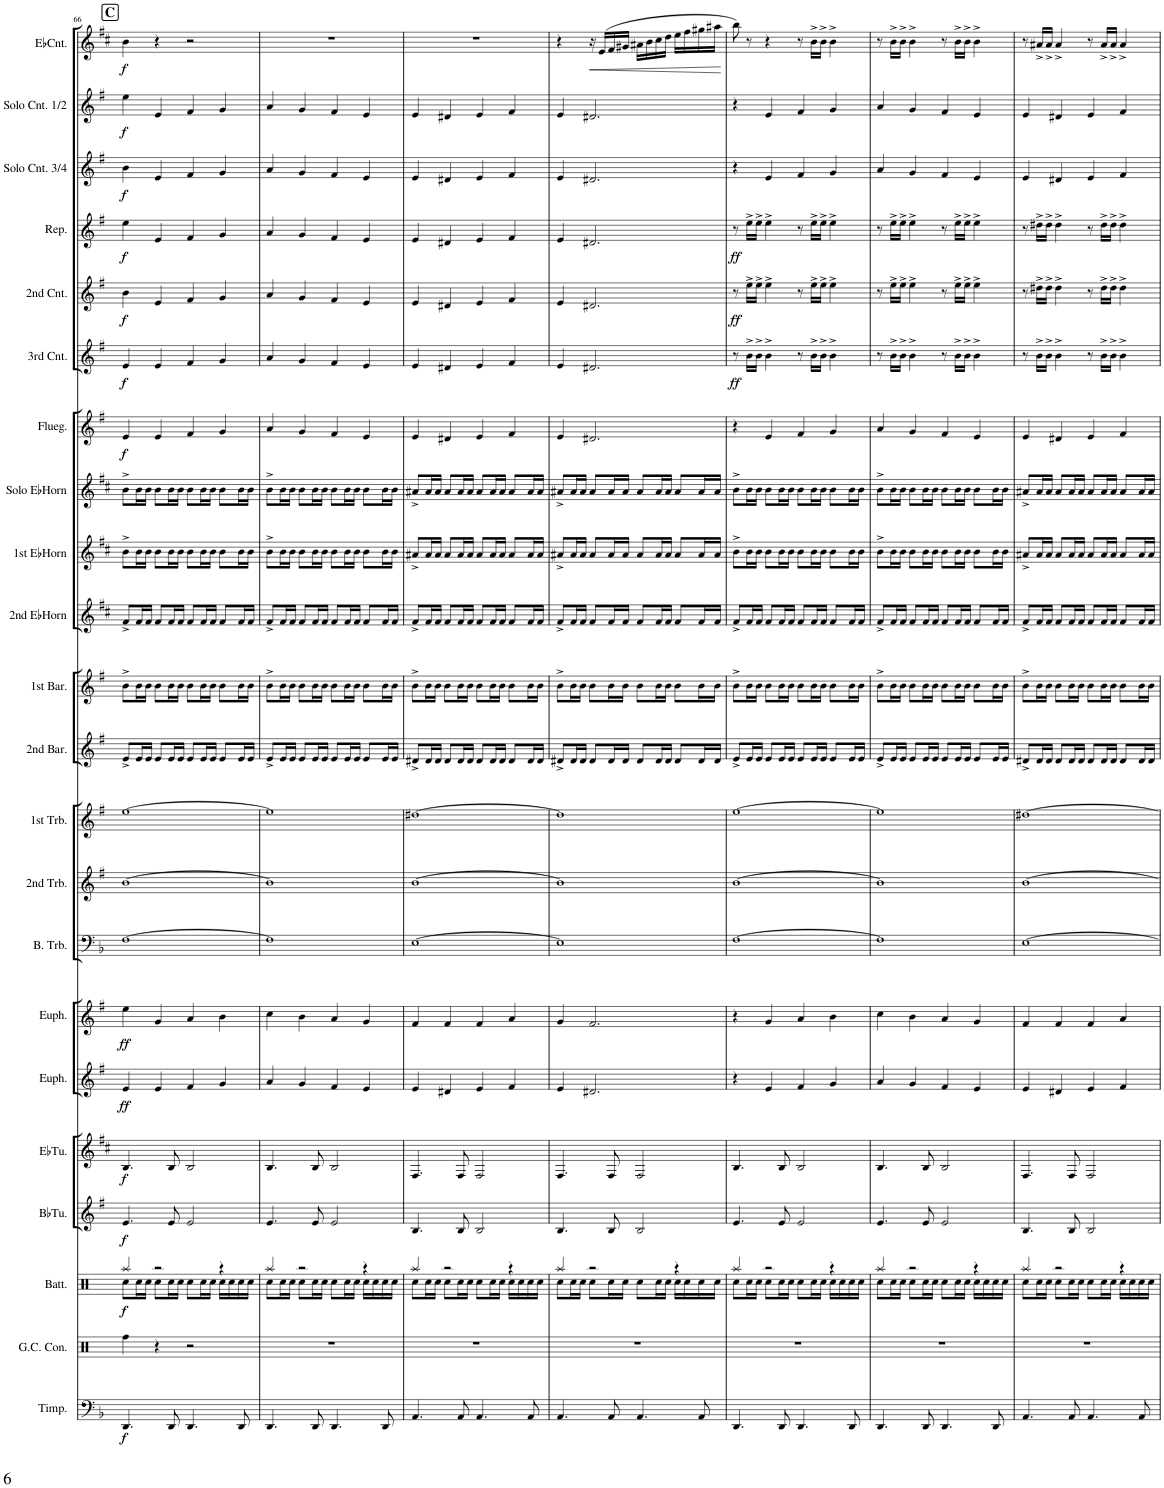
**kern	**dynam	**kern	**kern	**dynam	**kern	**dynam	**kern	**dynam	**kern	**dynam	**kern	**dynam	**kern	**kern	**kern	**kern	**kern	**kern	**kern	**kern	**kern	**dynam	**kern	**dynam	**kern	**dynam	**kern	**dynam	**kern	**dynam	**kern	**dynam	**kern	**dynam
*part22	*part22	*part21	*part20	*part20	*part19	*part19	*part18	*part18	*part17	*part17	*part16	*part16	*part15	*part14	*part13	*part12	*part11	*part10	*part9	*part8	*part7	*part7	*part6	*part6	*part5	*part5	*part4	*part4	*part3	*part3	*part2	*part2	*part1	*part1
*staff22	*staff22	*staff21	*staff20	*staff20	*staff19	*staff19	*staff18	*staff18	*staff17	*staff17	*staff16	*staff16	*staff15	*staff14	*staff13	*staff12	*staff11	*staff10	*staff9	*staff8	*staff7	*staff7	*staff6	*staff6	*staff5	*staff5	*staff4	*staff4	*staff3	*staff3	*staff2	*staff2	*staff1	*staff1
*I"Percu III (Timb.)	*	*I"Percu II	*I"Percu I (Batt.)	*	*I"BbTuba	*	*I"EbTuba	*	*I"Euphonium	*	*I"Euphonium	*	*I"Bass Trombone	*I"2nd Trombone	*I"1st Trombone	*I"2nd Baryton	*I"1st Baryton	*I"2nd EbHorn	*I"1st EbHorn	*I"Solo EbHorn	*I"Fluegelhorn	*	*I"3rd Cnt.	*	*I"2nd Cnt.	*	*I"Repiano	*	*I"Solo Cnt. 3/4	*	*I"Solo Cnt. 1/2	*	*I"EbCnt.	*
*	*	*	*I'Batt.	*	*I'BbTu.	*	*I'EbTu.	*	*I'Euph.	*	*I'Euph.	*	*I'B. Trb.	*I'2nd Trb.	*I'1st Trb.	*I'2nd Bar.	*I'1st Bar.	*I'2nd EbHorn	*I'1st EbHorn	*I'Solo EbHorn	*I'Flueg.	*	*I'3rd Cnt.	*	*I'2nd Cnt.	*	*I'Rep.	*	*I'Solo Cnt. 3/4	*	*I'Solo Cnt. 1/2	*	*I'EbCnt.	*
!!LO:PB:g=z
*clefF4	*	*clefX	*clefX	*	*clefG2	*	*clefG2	*	*clefG2	*	*clefG2	*	*clefF4	*clefG2	*clefG2	*clefG2	*clefG2	*clefG2	*clefG2	*clefG2	*clefG2	*	*clefG2	*	*clefG2	*	*clefG2	*	*clefG2	*	*clefG2	*	*clefG2	*
*	*	*Trd-7c-12	*	*	*Trd15c26	*	*Trd12c21	*	*Trd8c14	*	*Trd8c14	*	*	*Trd8c14	*Trd8c14	*Trd8c14	*Trd8c14	*Trd5c9	*Trd5c9	*Trd5c9	*Trd1c2	*	*Trd1c2	*	*Trd1c2	*	*Trd1c2	*	*Trd1c2	*	*Trd1c2	*	*Trd-2c-3	*
*k[b-]	*	*k[b-]	*k[]	*	*k[f#]	*	*k[f#c#]	*	*k[f#]	*	*k[f#]	*	*k[b-]	*k[f#]	*k[f#]	*k[f#]	*k[f#]	*k[f#c#]	*k[f#c#]	*k[f#c#]	*k[f#]	*	*k[f#]	*	*k[f#]	*	*k[f#]	*	*k[f#]	*	*k[f#]	*	*k[f#c#]	*
*M4/4	*	*M4/4	*M4/4	*	*M4/4	*	*M4/4	*	*M4/4	*	*M4/4	*	*M4/4	*M4/4	*M4/4	*M4/4	*M4/4	*M4/4	*M4/4	*M4/4	*M4/4	*	*M4/4	*	*M4/4	*	*M4/4	*	*M4/4	*	*M4/4	*	*M4/4	*
!!LO:REH:place=s1:a:B:cj:fs=14:t=C
=66	=66	=66	=66	=66	=66	=66	=66	=66	=66	=66	=66	=66	=66	=66	=66	=66	=66	=66	=66	=66	=66	=66	=66	=66	=66	=66	=66	=66	=66	=66	=66	=66	=66	=66
*	*	*	*^	*	*	*	*	*	*	*	*	*	*	*	*	*	*	*	*	*	*	*	*	*	*	*	*	*	*	*	*	*	*	*
!	!LO:DY:b	!	!	!	!LO:DY:b	!	!LO:DY:b	!	!LO:DY:b	!	!LO:DY:b	!	!LO:DY:b	!	!	!	!	!	!	!	!	!	!LO:DY:b	!	!LO:DY:b	!	!LO:DY:b	!	!LO:DY:b	!	!LO:DY:b	!	!LO:DY:b	!	!LO:DY:b
4.DD/	f	4bbn\	4Raa/	8Rcc\L	f	4.e/	f	4.B/	f	4e/	ff	4ee\	ff	[1F	[1b	[1ee	8e^/L	8b^\L	8f#^/L	8b^\L	8b^\L	4e/	f	4e/	f	4b\	f	4ee\	f	4b\	f	4ee\	f	4b\	f
.	.	.	.	16Rcc\L	.	.	.	.	.	.	.	.	.	.	.	.	16e/L	16b\L	16f#/L	16b\L	16b\L	.	.	.	.	.	.	.	.	.	.	.	.	.	.
.	.	.	.	16Rcc\JJ	.	.	.	.	.	.	.	.	.	.	.	.	16e/JJ	16b\JJ	16f#/JJ	16b\JJ	16b\JJ	.	.	.	.	.	.	.	.	.	.	.	.	.	.
.	.	4r	2r	8Rcc\L	.	.	.	.	.	4e/	.	4g/	.	.	.	.	8e/L	8b\L	8f#/L	8b\L	8b\L	4e/	.	4e/	.	4e/	.	4e/	.	4e/	.	4e/	.	4r	.
8DD/	.	.	.	16Rcc\L	.	8e/	.	8B/	.	.	.	.	.	.	.	.	16e/L	16b\L	16f#/L	16b\L	16b\L	.	.	.	.	.	.	.	.	.	.	.	.	.	.
.	.	.	.	16Rcc\JJ	.	.	.	.	.	.	.	.	.	.	.	.	16e/JJ	16b\JJ	16f#/JJ	16b\JJ	16b\JJ	.	.	.	.	.	.	.	.	.	.	.	.	.	.
4.DD/	.	2r	.	8Rcc\L	.	2e/	.	2B/	.	4f#/	.	4a/	.	.	.	.	8e/L	8b\L	8f#/L	8b\L	8b\L	4f#/	.	4f#/	.	4f#/	.	4f#/	.	4f#/	.	4f#/	.	2r	.
.	.	.	.	16Rcc\L	.	.	.	.	.	.	.	.	.	.	.	.	16e/L	16b\L	16f#/L	16b\L	16b\L	.	.	.	.	.	.	.	.	.	.	.	.	.	.
.	.	.	.	16Rcc\JJ	.	.	.	.	.	.	.	.	.	.	.	.	16e/JJ	16b\JJ	16f#/JJ	16b\JJ	16b\JJ	.	.	.	.	.	.	.	.	.	.	.	.	.	.
.	.	.	4r	16Rcc\LL	.	.	.	.	.	4g/	.	4b\	.	.	.	.	8e/L	8b\L	8f#/L	8b\L	8b\L	4g/	.	4g/	.	4g/	.	4g/	.	4g/	.	4g/	.	.	.
.	.	.	.	16Rcc\	.	.	.	.	.	.	.	.	.	.	.	.	.	.	.	.	.	.	.	.	.	.	.	.	.	.	.	.	.	.	.
8DD/	.	.	.	16Rcc\	.	.	.	.	.	.	.	.	.	.	.	.	16e/L	16b\L	16f#/L	16b\L	16b\L	.	.	.	.	.	.	.	.	.	.	.	.	.	.
.	.	.	.	16Rcc\JJ	.	.	.	.	.	.	.	.	.	.	.	.	16e/JJ	16b\JJ	16f#/JJ	16b\JJ	16b\JJ	.	.	.	.	.	.	.	.	.	.	.	.	.	.
=67	=67	=67	=67	=67	=67	=67	=67	=67	=67	=67	=67	=67	=67	=67	=67	=67	=67	=67	=67	=67	=67	=67	=67	=67	=67	=67	=67	=67	=67	=67	=67	=67	=67	=67	=67
4.DD/	.	1r	4Raa/	8Rcc\L	.	4.e/	.	4.B/	.	4a/	.	4cc\	.	1F]	1b]	1ee]	8e^/L	8b^\L	8f#^/L	8b^\L	8b^\L	4a/	.	4a/	.	4a/	.	4a/	.	4a/	.	4a/	.	1r	.
.	.	.	.	16Rcc\L	.	.	.	.	.	.	.	.	.	.	.	.	16e/L	16b\L	16f#/L	16b\L	16b\L	.	.	.	.	.	.	.	.	.	.	.	.	.	.
.	.	.	.	16Rcc\JJ	.	.	.	.	.	.	.	.	.	.	.	.	16e/JJ	16b\JJ	16f#/JJ	16b\JJ	16b\JJ	.	.	.	.	.	.	.	.	.	.	.	.	.	.
.	.	.	2r	8Rcc\L	.	.	.	.	.	4g/	.	4b\	.	.	.	.	8e/L	8b\L	8f#/L	8b\L	8b\L	4g/	.	4g/	.	4g/	.	4g/	.	4g/	.	4g/	.	.	.
8DD/	.	.	.	16Rcc\L	.	8e/	.	8B/	.	.	.	.	.	.	.	.	16e/L	16b\L	16f#/L	16b\L	16b\L	.	.	.	.	.	.	.	.	.	.	.	.	.	.
.	.	.	.	16Rcc\JJ	.	.	.	.	.	.	.	.	.	.	.	.	16e/JJ	16b\JJ	16f#/JJ	16b\JJ	16b\JJ	.	.	.	.	.	.	.	.	.	.	.	.	.	.
4.DD/	.	.	.	8Rcc\L	.	2e/	.	2B/	.	4f#/	.	4a/	.	.	.	.	8e/L	8b\L	8f#/L	8b\L	8b\L	4f#/	.	4f#/	.	4f#/	.	4f#/	.	4f#/	.	4f#/	.	.	.
.	.	.	.	16Rcc\L	.	.	.	.	.	.	.	.	.	.	.	.	16e/L	16b\L	16f#/L	16b\L	16b\L	.	.	.	.	.	.	.	.	.	.	.	.	.	.
.	.	.	.	16Rcc\JJ	.	.	.	.	.	.	.	.	.	.	.	.	16e/JJ	16b\JJ	16f#/JJ	16b\JJ	16b\JJ	.	.	.	.	.	.	.	.	.	.	.	.	.	.
.	.	.	4r	16Rcc\LL	.	.	.	.	.	4e/	.	4g/	.	.	.	.	8e/L	8b\L	8f#/L	8b\L	8b\L	4e/	.	4e/	.	4e/	.	4e/	.	4e/	.	4e/	.	.	.
.	.	.	.	16Rcc\	.	.	.	.	.	.	.	.	.	.	.	.	.	.	.	.	.	.	.	.	.	.	.	.	.	.	.	.	.	.	.
8DD/	.	.	.	16Rcc\	.	.	.	.	.	.	.	.	.	.	.	.	16e/L	16b\L	16f#/L	16b\L	16b\L	.	.	.	.	.	.	.	.	.	.	.	.	.	.
.	.	.	.	16Rcc\JJ	.	.	.	.	.	.	.	.	.	.	.	.	16e/JJ	16b\JJ	16f#/JJ	16b\JJ	16b\JJ	.	.	.	.	.	.	.	.	.	.	.	.	.	.
=68	=68	=68	=68	=68	=68	=68	=68	=68	=68	=68	=68	=68	=68	=68	=68	=68	=68	=68	=68	=68	=68	=68	=68	=68	=68	=68	=68	=68	=68	=68	=68	=68	=68	=68	=68
4.AA/	.	1r	4Raa/	8Rcc\L	.	4.B/	.	4.F#/	.	4e/	.	4f#/	.	[1E	[1b	[1dd#X	8d#X^/L	8b^\L	8f#^/L	8a#X^/L	8a#X^/L	4e/	.	4e/	.	4e/	.	4e/	.	4e/	.	4e/	.	1r	.
.	.	.	.	16Rcc\L	.	.	.	.	.	.	.	.	.	.	.	.	16d#/L	16b\L	16f#/L	16a#/L	16a#/L	.	.	.	.	.	.	.	.	.	.	.	.	.	.
.	.	.	.	16Rcc\JJ	.	.	.	.	.	.	.	.	.	.	.	.	16d#/JJ	16b\JJ	16f#/JJ	16a#/JJ	16a#/JJ	.	.	.	.	.	.	.	.	.	.	.	.	.	.
.	.	.	2r	8Rcc\L	.	.	.	.	.	4d#X/	.	4f#/	.	.	.	.	8d#/L	8b\L	8f#/L	8a#/L	8a#/L	4d#X/	.	4d#X/	.	4d#X/	.	4d#X/	.	4d#X/	.	4d#X/	.	.	.
8AA/	.	.	.	16Rcc\L	.	8B/	.	8F#/	.	.	.	.	.	.	.	.	16d#/L	16b\L	16f#/L	16a#/L	16a#/L	.	.	.	.	.	.	.	.	.	.	.	.	.	.
.	.	.	.	16Rcc\JJ	.	.	.	.	.	.	.	.	.	.	.	.	16d#/JJ	16b\JJ	16f#/JJ	16a#/JJ	16a#/JJ	.	.	.	.	.	.	.	.	.	.	.	.	.	.
4.AA/	.	.	.	8Rcc\L	.	2B/	.	2F#/	.	4e/	.	4f#/	.	.	.	.	8d#/L	8b\L	8f#/L	8a#/L	8a#/L	4e/	.	4e/	.	4e/	.	4e/	.	4e/	.	4e/	.	.	.
.	.	.	.	16Rcc\L	.	.	.	.	.	.	.	.	.	.	.	.	16d#/L	16b\L	16f#/L	16a#/L	16a#/L	.	.	.	.	.	.	.	.	.	.	.	.	.	.
.	.	.	.	16Rcc\JJ	.	.	.	.	.	.	.	.	.	.	.	.	16d#/JJ	16b\JJ	16f#/JJ	16a#/JJ	16a#/JJ	.	.	.	.	.	.	.	.	.	.	.	.	.	.
.	.	.	4r	16Rcc\LL	.	.	.	.	.	4f#/	.	4a/	.	.	.	.	8d#/L	8b\L	8f#/L	8a#/L	8a#/L	4f#/	.	4f#/	.	4f#/	.	4f#/	.	4f#/	.	4f#/	.	.	.
.	.	.	.	16Rcc\	.	.	.	.	.	.	.	.	.	.	.	.	.	.	.	.	.	.	.	.	.	.	.	.	.	.	.	.	.	.	.
8AA/	.	.	.	16Rcc\	.	.	.	.	.	.	.	.	.	.	.	.	16d#/L	16b\L	16f#/L	16a#/L	16a#/L	.	.	.	.	.	.	.	.	.	.	.	.	.	.
.	.	.	.	16Rcc\JJ	.	.	.	.	.	.	.	.	.	.	.	.	16d#/JJ	16b\JJ	16f#/JJ	16a#/JJ	16a#/JJ	.	.	.	.	.	.	.	.	.	.	.	.	.	.
=69	=69	=69	=69	=69	=69	=69	=69	=69	=69	=69	=69	=69	=69	=69	=69	=69	=69	=69	=69	=69	=69	=69	=69	=69	=69	=69	=69	=69	=69	=69	=69	=69	=69	=69	=69
4.AA/	.	1r	4Raa/	8Rcc\L	.	4.B/	.	4.F#/	.	4e/	.	4g/	.	1E]	1b]	1dd#]	8d#X^/L	8b^\L	8f#^/L	8a#X^/L	8a#X^/L	4e/	.	4e/	.	4e/	.	4e/	.	4e/	.	4e/	.	4r	.
.	.	.	.	16Rcc\L	.	.	.	.	.	.	.	.	.	.	.	.	16d#/L	16b\L	16f#/L	16a#/L	16a#/L	.	.	.	.	.	.	.	.	.	.	.	.	.	.
.	.	.	.	16Rcc\JJ	.	.	.	.	.	.	.	.	.	.	.	.	16d#/JJ	16b\JJ	16f#/JJ	16a#/JJ	16a#/JJ	.	.	.	.	.	.	.	.	.	.	.	.	.	.
!	!	!	!	!	!	!	!	!	!	!	!	!	!	!	!	!	!	!	!	!	!	!	!	!	!	!	!	!	!	!	!	!	!	!	!LO:HP:b
.	.	.	2r	8Rcc\L	.	.	.	.	.	2.d#X/	.	2.f#/	.	.	.	.	8d#/L	8b\L	8f#/L	8a#/L	8a#/L	2.d#X/	.	2.d#X/	.	2.d#X/	.	2.d#X/	.	2.d#X/	.	2.d#X/	.	16r	<
.	.	.	.	.	.	.	.	.	.	.	.	.	.	.	.	.	.	.	.	.	.	.	.	.	.	.	.	.	.	.	.	.	.	(16e/LL	.
8AA/	.	.	.	16Rcc\L	.	8B/	.	8F#/	.	.	.	.	.	.	.	.	16d#/L	16b\L	16f#/L	16a#/L	16a#/L	.	.	.	.	.	.	.	.	.	.	.	.	16f#/	.
.	.	.	.	16Rcc\JJ	.	.	.	.	.	.	.	.	.	.	.	.	16d#/JJ	16b\JJ	16f#/JJ	16a#/JJ	16a#/JJ	.	.	.	.	.	.	.	.	.	.	.	.	16g#X/JJ	.
4.AA/	.	.	.	8Rcc\L	.	2B/	.	2F#/	.	.	.	.	.	.	.	.	8d#/L	8b\L	8f#/L	8a#/L	8a#/L	.	.	.	.	.	.	.	.	.	.	.	.	16a#X\LL	.
.	.	.	.	.	.	.	.	.	.	.	.	.	.	.	.	.	.	.	.	.	.	.	.	.	.	.	.	.	.	.	.	.	.	16b\	.
.	.	.	.	16Rcc\L	.	.	.	.	.	.	.	.	.	.	.	.	16d#/L	16b\L	16f#/L	16a#/L	16a#/L	.	.	.	.	.	.	.	.	.	.	.	.	16cc#\	.
.	.	.	.	16Rcc\JJ	.	.	.	.	.	.	.	.	.	.	.	.	16d#/JJ	16b\JJ	16f#/JJ	16a#/JJ	16a#/JJ	.	.	.	.	.	.	.	.	.	.	.	.	16dd\JJ	.
.	.	.	4r	16Rcc\LL	.	.	.	.	.	.	.	.	.	.	.	.	8d#/L	8b\L	8f#/L	8a#/L	8a#/L	.	.	.	.	.	.	.	.	.	.	.	.	16ee\LL	.
.	.	.	.	16Rcc\	.	.	.	.	.	.	.	.	.	.	.	.	.	.	.	.	.	.	.	.	.	.	.	.	.	.	.	.	.	16ff#\	.
8AA/	.	.	.	16Rcc\	.	.	.	.	.	.	.	.	.	.	.	.	16d#/L	16b\L	16f#/L	16a#/L	16a#/L	.	.	.	.	.	.	.	.	.	.	.	.	16gg#X\	.
.	.	.	.	16Rcc\JJ	.	.	.	.	.	.	.	.	.	.	.	.	16d#/JJ	16b\JJ	16f#/JJ	16a#/JJ	16a#/JJ	.	.	.	.	.	.	.	.	.	.	.	.	16aa#X\JJ	.
*	*	*	*v	*v	*	*	*	*	*	*	*	*	*	*	*	*	*	*	*	*	*	*	*	*	*	*	*	*	*	*	*	*	*	*	*
.	.	.	.	.	.	.	.	.	.	.	.	.	.	.	.	.	.	.	.	.	.	.	.	.	.	.	.	.	.	.	.	.	.	[
=70	=70	=70	=70	=70	=70	=70	=70	=70	=70	=70	=70	=70	=70	=70	=70	=70	=70	=70	=70	=70	=70	=70	=70	=70	=70	=70	=70	=70	=70	=70	=70	=70	=70	=70
*	*	*	*^	*	*	*	*	*	*	*	*	*	*	*	*	*	*	*	*	*	*	*	*	*	*	*	*	*	*	*	*	*	*	*
!	!	!	!	!	!	!	!	!	!	!	!	!	!	!	!	!	!	!	!	!	!	!	!	!	!LO:DY:b	!	!LO:DY:b	!	!LO:DY:b	!	!	!	!	!	!
4.DD/	.	1r	4Raa/	8Rcc\L	.	4.e/	.	4.B/	.	4r	.	4r	.	[1F	[1b	[1ee	8e^/L	8b^\L	8f#^/L	8b^\L	8b^\L	4r	.	8r	ff	8r	ff	8r	ff	4r	.	4r	.	8bb\)	.
.	.	.	.	16Rcc\L	.	.	.	.	.	.	.	.	.	.	.	.	16e/L	16b\L	16f#/L	16b\L	16b\L	.	.	16b^\LL	.	16ee^\LL	.	16ee^\LL	.	.	.	.	.	8r	.
.	.	.	.	16Rcc\JJ	.	.	.	.	.	.	.	.	.	.	.	.	16e/JJ	16b\JJ	16f#/JJ	16b\JJ	16b\JJ	.	.	16b^\JJ	.	16ee^\JJ	.	16ee^\JJ	.	.	.	.	.	.	.
.	.	.	2r	8Rcc\L	.	.	.	.	.	4e/	.	4g/	.	.	.	.	8e/L	8b\L	8f#/L	8b\L	8b\L	4e/	.	4b^\	.	4ee^\	.	4ee^\	.	4e/	.	4e/	.	4r	.
8DD/	.	.	.	16Rcc\L	.	8e/	.	8B/	.	.	.	.	.	.	.	.	16e/L	16b\L	16f#/L	16b\L	16b\L	.	.	.	.	.	.	.	.	.	.	.	.	.	.
.	.	.	.	16Rcc\JJ	.	.	.	.	.	.	.	.	.	.	.	.	16e/JJ	16b\JJ	16f#/JJ	16b\JJ	16b\JJ	.	.	.	.	.	.	.	.	.	.	.	.	.	.
4.DD/	.	.	.	8Rcc\L	.	2e/	.	2B/	.	4f#/	.	4a/	.	.	.	.	8e/L	8b\L	8f#/L	8b\L	8b\L	4f#/	.	8r	.	8r	.	8r	.	4f#/	.	4f#/	.	8r	.
.	.	.	.	16Rcc\L	.	.	.	.	.	.	.	.	.	.	.	.	16e/L	16b\L	16f#/L	16b\L	16b\L	.	.	16b^\LL	.	16ee^\LL	.	16ee^\LL	.	.	.	.	.	16b^\LL	.
.	.	.	.	16Rcc\JJ	.	.	.	.	.	.	.	.	.	.	.	.	16e/JJ	16b\JJ	16f#/JJ	16b\JJ	16b\JJ	.	.	16b^\JJ	.	16ee^\JJ	.	16ee^\JJ	.	.	.	.	.	16b^\JJ	.
.	.	.	4r	16Rcc\LL	.	.	.	.	.	4g/	.	4b\	.	.	.	.	8e/L	8b\L	8f#/L	8b\L	8b\L	4g/	.	4b^\	.	4ee^\	.	4ee^\	.	4g/	.	4g/	.	4b^\	.
.	.	.	.	16Rcc\	.	.	.	.	.	.	.	.	.	.	.	.	.	.	.	.	.	.	.	.	.	.	.	.	.	.	.	.	.	.	.
8DD/	.	.	.	16Rcc\	.	.	.	.	.	.	.	.	.	.	.	.	16e/L	16b\L	16f#/L	16b\L	16b\L	.	.	.	.	.	.	.	.	.	.	.	.	.	.
.	.	.	.	16Rcc\JJ	.	.	.	.	.	.	.	.	.	.	.	.	16e/JJ	16b\JJ	16f#/JJ	16b\JJ	16b\JJ	.	.	.	.	.	.	.	.	.	.	.	.	.	.
=71	=71	=71	=71	=71	=71	=71	=71	=71	=71	=71	=71	=71	=71	=71	=71	=71	=71	=71	=71	=71	=71	=71	=71	=71	=71	=71	=71	=71	=71	=71	=71	=71	=71	=71	=71
4.DD/	.	1r	4Raa/	8Rcc\L	.	4.e/	.	4.B/	.	4a/	.	4cc\	.	1F]	1b]	1ee]	8e^/L	8b^\L	8f#^/L	8b^\L	8b^\L	4a/	.	8r	.	8r	.	8r	.	4a/	.	4a/	.	8r	.
.	.	.	.	16Rcc\L	.	.	.	.	.	.	.	.	.	.	.	.	16e/L	16b\L	16f#/L	16b\L	16b\L	.	.	16b^\LL	.	16ee^\LL	.	16ee^\LL	.	.	.	.	.	16b^\LL	.
.	.	.	.	16Rcc\JJ	.	.	.	.	.	.	.	.	.	.	.	.	16e/JJ	16b\JJ	16f#/JJ	16b\JJ	16b\JJ	.	.	16b^\JJ	.	16ee^\JJ	.	16ee^\JJ	.	.	.	.	.	16b^\JJ	.
.	.	.	2r	8Rcc\L	.	.	.	.	.	4g/	.	4b\	.	.	.	.	8e/L	8b\L	8f#/L	8b\L	8b\L	4g/	.	4b^\	.	4ee^\	.	4ee^\	.	4g/	.	4g/	.	4b^\	.
8DD/	.	.	.	16Rcc\L	.	8e/	.	8B/	.	.	.	.	.	.	.	.	16e/L	16b\L	16f#/L	16b\L	16b\L	.	.	.	.	.	.	.	.	.	.	.	.	.	.
.	.	.	.	16Rcc\JJ	.	.	.	.	.	.	.	.	.	.	.	.	16e/JJ	16b\JJ	16f#/JJ	16b\JJ	16b\JJ	.	.	.	.	.	.	.	.	.	.	.	.	.	.
4.DD/	.	.	.	8Rcc\L	.	2e/	.	2B/	.	4f#/	.	4a/	.	.	.	.	8e/L	8b\L	8f#/L	8b\L	8b\L	4f#/	.	8r	.	8r	.	8r	.	4f#/	.	4f#/	.	8r	.
.	.	.	.	16Rcc\L	.	.	.	.	.	.	.	.	.	.	.	.	16e/L	16b\L	16f#/L	16b\L	16b\L	.	.	16b^\LL	.	16ee^\LL	.	16ee^\LL	.	.	.	.	.	16b^\LL	.
.	.	.	.	16Rcc\JJ	.	.	.	.	.	.	.	.	.	.	.	.	16e/JJ	16b\JJ	16f#/JJ	16b\JJ	16b\JJ	.	.	16b^\JJ	.	16ee^\JJ	.	16ee^\JJ	.	.	.	.	.	16b^\JJ	.
.	.	.	4r	16Rcc\LL	.	.	.	.	.	4e/	.	4g/	.	.	.	.	8e/L	8b\L	8f#/L	8b\L	8b\L	4e/	.	4b^\	.	4ee^\	.	4ee^\	.	4e/	.	4e/	.	4b^\	.
.	.	.	.	16Rcc\	.	.	.	.	.	.	.	.	.	.	.	.	.	.	.	.	.	.	.	.	.	.	.	.	.	.	.	.	.	.	.
8DD/	.	.	.	16Rcc\	.	.	.	.	.	.	.	.	.	.	.	.	16e/L	16b\L	16f#/L	16b\L	16b\L	.	.	.	.	.	.	.	.	.	.	.	.	.	.
.	.	.	.	16Rcc\JJ	.	.	.	.	.	.	.	.	.	.	.	.	16e/JJ	16b\JJ	16f#/JJ	16b\JJ	16b\JJ	.	.	.	.	.	.	.	.	.	.	.	.	.	.
=72	=72	=72	=72	=72	=72	=72	=72	=72	=72	=72	=72	=72	=72	=72	=72	=72	=72	=72	=72	=72	=72	=72	=72	=72	=72	=72	=72	=72	=72	=72	=72	=72	=72	=72	=72
4.AA/	.	1r	4Raa/	8Rcc\L	.	4.B/	.	4.F#/	.	4e/	.	4f#/	.	[1E	[1b	[1dd#X	8d#X^/L	8b^\L	8f#^/L	8a#X^/L	8a#X^/L	4e/	.	8r	.	8r	.	8r	.	4e/	.	4e/	.	8r	.
.	.	.	.	16Rcc\L	.	.	.	.	.	.	.	.	.	.	.	.	16d#/L	16b\L	16f#/L	16a#/L	16a#/L	.	.	16b^\LL	.	16dd#X^\LL	.	16dd#X^\LL	.	.	.	.	.	16a#X^/LL	.
.	.	.	.	16Rcc\JJ	.	.	.	.	.	.	.	.	.	.	.	.	16d#/JJ	16b\JJ	16f#/JJ	16a#/JJ	16a#/JJ	.	.	16b^\JJ	.	16dd#^\JJ	.	16dd#^\JJ	.	.	.	.	.	16a#^/JJ	.
.	.	.	2r	8Rcc\L	.	.	.	.	.	4d#X/	.	4f#/	.	.	.	.	8d#/L	8b\L	8f#/L	8a#/L	8a#/L	4d#X/	.	4b^\	.	4dd#^\	.	4dd#^\	.	4d#X/	.	4d#X/	.	4a#^/	.
8AA/	.	.	.	16Rcc\L	.	8B/	.	8F#/	.	.	.	.	.	.	.	.	16d#/L	16b\L	16f#/L	16a#/L	16a#/L	.	.	.	.	.	.	.	.	.	.	.	.	.	.
.	.	.	.	16Rcc\JJ	.	.	.	.	.	.	.	.	.	.	.	.	16d#/JJ	16b\JJ	16f#/JJ	16a#/JJ	16a#/JJ	.	.	.	.	.	.	.	.	.	.	.	.	.	.
4.AA/	.	.	.	8Rcc\L	.	2B/	.	2F#/	.	4e/	.	4f#/	.	.	.	.	8d#/L	8b\L	8f#/L	8a#/L	8a#/L	4e/	.	8r	.	8r	.	8r	.	4e/	.	4e/	.	8r	.
.	.	.	.	16Rcc\L	.	.	.	.	.	.	.	.	.	.	.	.	16d#/L	16b\L	16f#/L	16a#/L	16a#/L	.	.	16b^\LL	.	16dd#^\LL	.	16dd#^\LL	.	.	.	.	.	16a#^/LL	.
.	.	.	.	16Rcc\JJ	.	.	.	.	.	.	.	.	.	.	.	.	16d#/JJ	16b\JJ	16f#/JJ	16a#/JJ	16a#/JJ	.	.	16b^\JJ	.	16dd#^\JJ	.	16dd#^\JJ	.	.	.	.	.	16a#^/JJ	.
.	.	.	4r	16Rcc\LL	.	.	.	.	.	4f#/	.	4a/	.	.	.	.	8d#/L	8b\L	8f#/L	8a#/L	8a#/L	4f#/	.	4b^\	.	4dd#^\	.	4dd#^\	.	4f#/	.	4f#/	.	4a#^/	.
.	.	.	.	16Rcc\	.	.	.	.	.	.	.	.	.	.	.	.	.	.	.	.	.	.	.	.	.	.	.	.	.	.	.	.	.	.	.
8AA/	.	.	.	16Rcc\	.	.	.	.	.	.	.	.	.	.	.	.	16d#/L	16b\L	16f#/L	16a#/L	16a#/L	.	.	.	.	.	.	.	.	.	.	.	.	.	.
.	.	.	.	16Rcc\JJ	.	.	.	.	.	.	.	.	.	.	.	.	16d#/JJ	16b\JJ	16f#/JJ	16a#/JJ	16a#/JJ	.	.	.	.	.	.	.	.	.	.	.	.	.	.
*	*	*	*v	*v	*	*	*	*	*	*	*	*	*	*	*	*	*	*	*	*	*	*	*	*	*	*	*	*	*	*	*	*	*	*	*
=	=	=	=	=	=	=	=	=	=	=	=	=	=	=	=	=	=	=	=	=	=	=	=	=	=	=	=	=	=	=	=	=	=	=
*-	*-	*-	*-	*-	*-	*-	*-	*-	*-	*-	*-	*-	*-	*-	*-	*-	*-	*-	*-	*-	*-	*-	*-	*-	*-	*-	*-	*-	*-	*-	*-	*-	*-	*-
